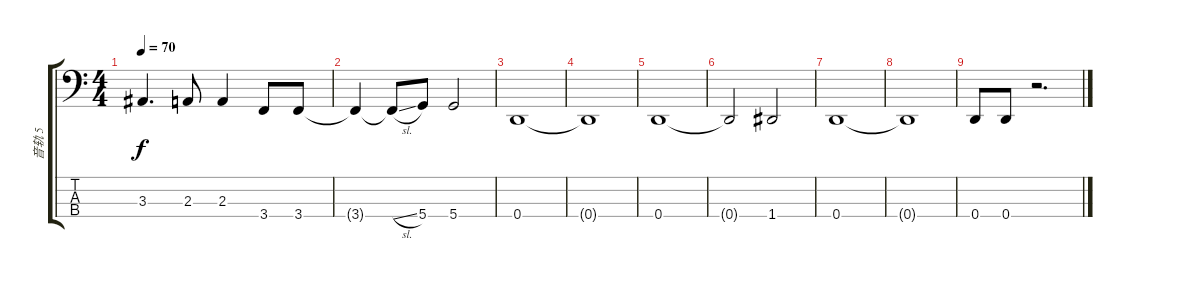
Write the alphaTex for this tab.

\track ("音轨 5" "音轨 5") {instrument electricbassfinger}
\staff {score tabs}
\tuning (F2 C2 G1 D1) {hide}
\ts (4 4)
\tempo 70
\clef f4
\ks c
3.3.4{d dy f} 2.3.8 2.3.4 3.4.8 3.4.8 |
3.4{t}.4 3.4{sl t}.8 5.4.8 5.4.2 |
0.4.1 |
0.4{t}.1 |
0.4.1 |
0.4{t}.2 1.4.2 |
0.4.1 |
0.4{t}.1 |
0.4.8 0.4.8 r.2{d}
